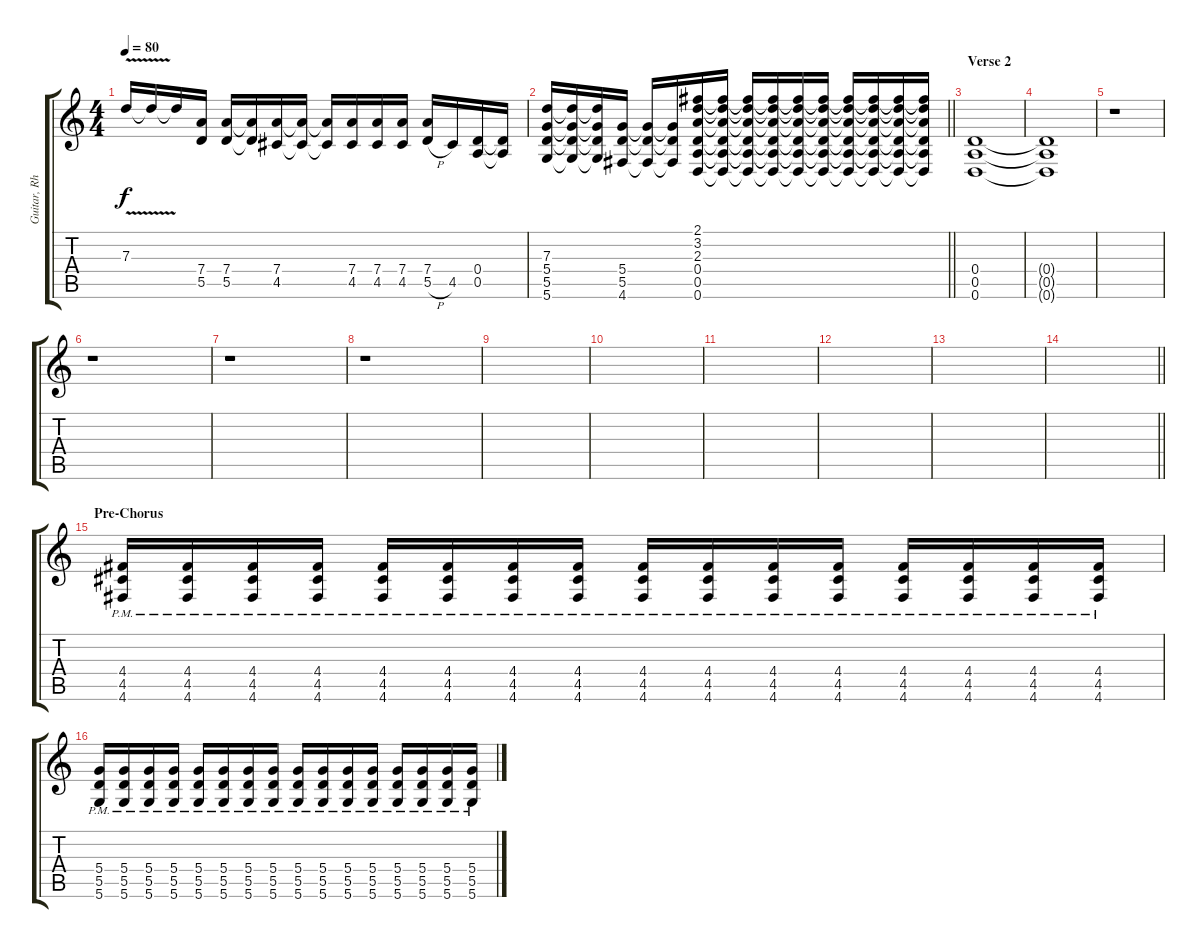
\track ("Guitar, Rhythm" "Guitar, Rh") {instrument distortionguitar}
\staff {score tabs}
\tuning (E4 B3 G3 D3 A2 D2) {hide}
\ts (4 4)
\tempo 80
\clef g2
\ks c
7.3{v}.16{dy f} 7.3{t}.16 7.3{t}.16 (7.4 5.5).16 (7.4 5.5).16 (7.4{t} 5.5{t}).16 (7.4 4.5).16 (7.4{t} 4.5{t}).16 (7.4{t} 4.5{t}).16 (7.4 4.5).16 (7.4 4.5).16 (7.4 4.5).16 (7.4 5.5{h}).16 4.5.16 (0.4 0.5).16 (0.4{t} 0.5{t}).16 |
\barLineRight lightlight
(7.3 5.4 5.5 5.6).16 (7.3{t} 5.4{t} 5.5{t} 5.6{t}).16 (7.3{t} 5.4{t} 5.5{t} 5.6{t}).16 (5.4 5.5 4.6).16 (5.4{t} 5.5{t} 4.6{t}).16 (5.4{t} 5.5{t} 4.6{t}).16 (2.1 3.2 2.3 0.4 0.5 0.6).16 (2.1{t} 3.2{t} 2.3{t} 0.4{t} 0.5{t} 0.6{t}).16 (2.1{t} 3.2{t} 2.3{t} 0.4{t} 0.5{t} 0.6{t}).16 (2.1{t} 3.2{t} 2.3{t} 0.4{t} 0.5{t} 0.6{t}).16 (2.1{t} 3.2{t} 2.3{t} 0.4{t} 0.5{t} 0.6{t}).16 (2.1{t} 3.2{t} 2.3{t} 0.4{t} 0.5{t} 0.6{t}).16 (2.1{t} 3.2{t} 2.3{t} 0.4{t} 0.5{t} 0.6{t}).16 (2.1{t} 3.2{t} 2.3{t} 0.4{t} 0.5{t} 0.6{t}).16 (2.1{t} 3.2{t} 2.3{t} 0.4{t} 0.5{t} 0.6{t}).16 (2.1{t} 3.2{t} 2.3{t} 0.4{t} 0.5{t} 0.6{t}).16 |
\section ("" "Verse 2")
(0.4 0.5 0.6).1 |
(0.4{t} 0.5{t} 0.6{t}).1 |
r.1 |
r.1 |
r.1 |
r.1 |
|
|
|
|
|
\barLineRight lightlight
|
\section ("" "Pre-Chorus")
(4.4{pm} 4.5{pm} 4.6{pm}).16 (4.4{pm} 4.5{pm} 4.6{pm}).16 (4.4{pm} 4.5{pm} 4.6{pm}).16 (4.4{pm} 4.5{pm} 4.6{pm}).16 (4.4{pm} 4.5{pm} 4.6{pm}).16 (4.4{pm} 4.5{pm} 4.6{pm}).16 (4.4{pm} 4.5{pm} 4.6{pm}).16 (4.4{pm} 4.5{pm} 4.6{pm}).16 (4.4{pm} 4.5{pm} 4.6{pm}).16 (4.4{pm} 4.5{pm} 4.6{pm}).16 (4.4{pm} 4.5{pm} 4.6{pm}).16 (4.4{pm} 4.5{pm} 4.6{pm}).16 (4.4{pm} 4.5{pm} 4.6{pm}).16 (4.4{pm} 4.5{pm} 4.6{pm}).16 (4.4{pm} 4.5{pm} 4.6{pm}).16 (4.4{pm} 4.5{pm} 4.6{pm}).16 |
(5.4{pm} 5.5{pm} 5.6{pm}).16 (5.4{pm} 5.5{pm} 5.6{pm}).16 (5.4{pm} 5.5{pm} 5.6{pm}).16 (5.4{pm} 5.5{pm} 5.6{pm}).16 (5.4{pm} 5.5{pm} 5.6{pm}).16 (5.4{pm} 5.5{pm} 5.6{pm}).16 (5.4{pm} 5.5{pm} 5.6{pm}).16 (5.4{pm} 5.5{pm} 5.6{pm}).16 (5.4{pm} 5.5{pm} 5.6{pm}).16 (5.4{pm} 5.5{pm} 5.6{pm}).16 (5.4{pm} 5.5{pm} 5.6{pm}).16 (5.4{pm} 5.5{pm} 5.6{pm}).16 (5.4{pm} 5.5{pm} 5.6{pm}).16 (5.4{pm} 5.5{pm} 5.6{pm}).16 (5.4{pm} 5.5{pm} 5.6{pm}).16 (5.4{pm} 5.5{pm} 5.6{pm}).16
